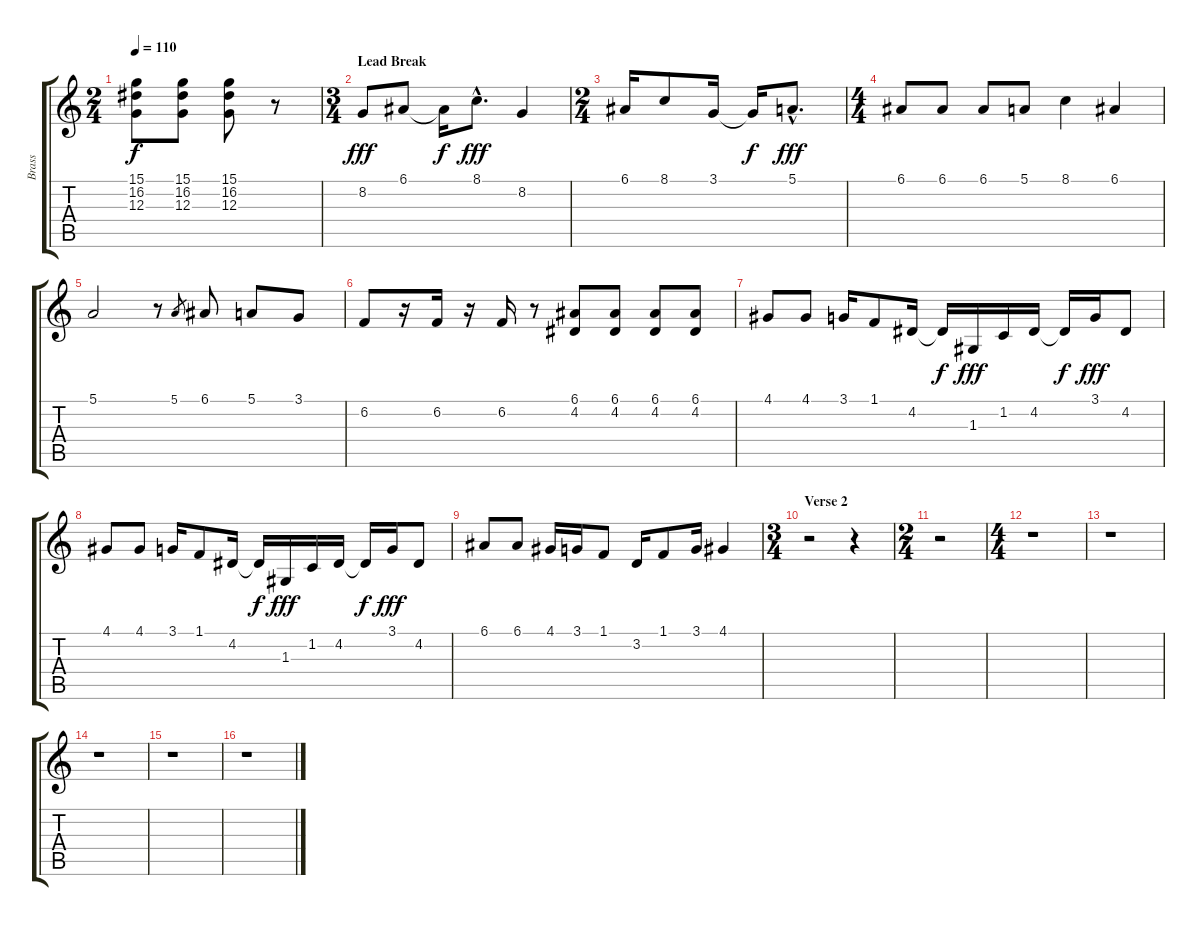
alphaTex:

\track ("Brass" "Brass") {instrument brasssection}
\staff {score tabs}
\tuning (E4 B3 G3 D3 A2 E2) {hide}
\ts (2 4)
\tempo 110
\clef g2
\ks c
(15.1 16.2 12.3).8{dy f} (15.1 16.2 12.3).8 (15.1 16.2 12.3).8 r.8 |
\ts (3 4)
\section ("" "Lead Break")
8.2.8{dy fff volume 16 instrument trumpet} 6.1.8 6.1{t}.16{dy f} 8.1{hac}.8{d dy fff} 8.2.4 |
\ts (2 4)
6.1.16 8.1.8 3.1.16 3.1{t}.16{dy f} 5.1{hac}.8{d dy fff} |
\ts (4 4)
6.1.8 6.1.8 6.1.8 5.1.8 8.1.4 6.1.4 |
5.1.2 r.8 5.1.8{gr} 6.1.8 5.1.8 3.1.8 |
6.2.8 r.16 6.2.16 r.16 6.2.16 r.8 (6.1 4.2).8 (6.1 4.2).8 (6.1 4.2).8 (6.1 4.2).8 |
4.1.8 4.1.8 3.1.16 1.1.8 4.2.16 4.2{t}.16{dy f} 1.3.16{dy fff} 1.2.16 4.2.16 4.2{t}.16{dy f} 3.1.16{dy fff} 4.2.8 |
4.1.8 4.1.8 3.1.16 1.1.8 4.2.16 4.2{t}.16{dy f} 1.3.16{dy fff} 1.2.16 4.2.16 4.2{t}.16{dy f} 3.1.16{dy fff} 4.2.8 |
6.1.8 6.1.8 4.1.16 3.1.16 1.1.8 3.2.16 1.1.8 3.1.16 4.1.4 |
\ts (3 4)
\section ("" "Verse 2")
r.2 r.4 |
\ts (2 4)
r.2 |
\ts (4 4)
r.1 |
r.1 |
r.1 |
r.1 |
r.1
